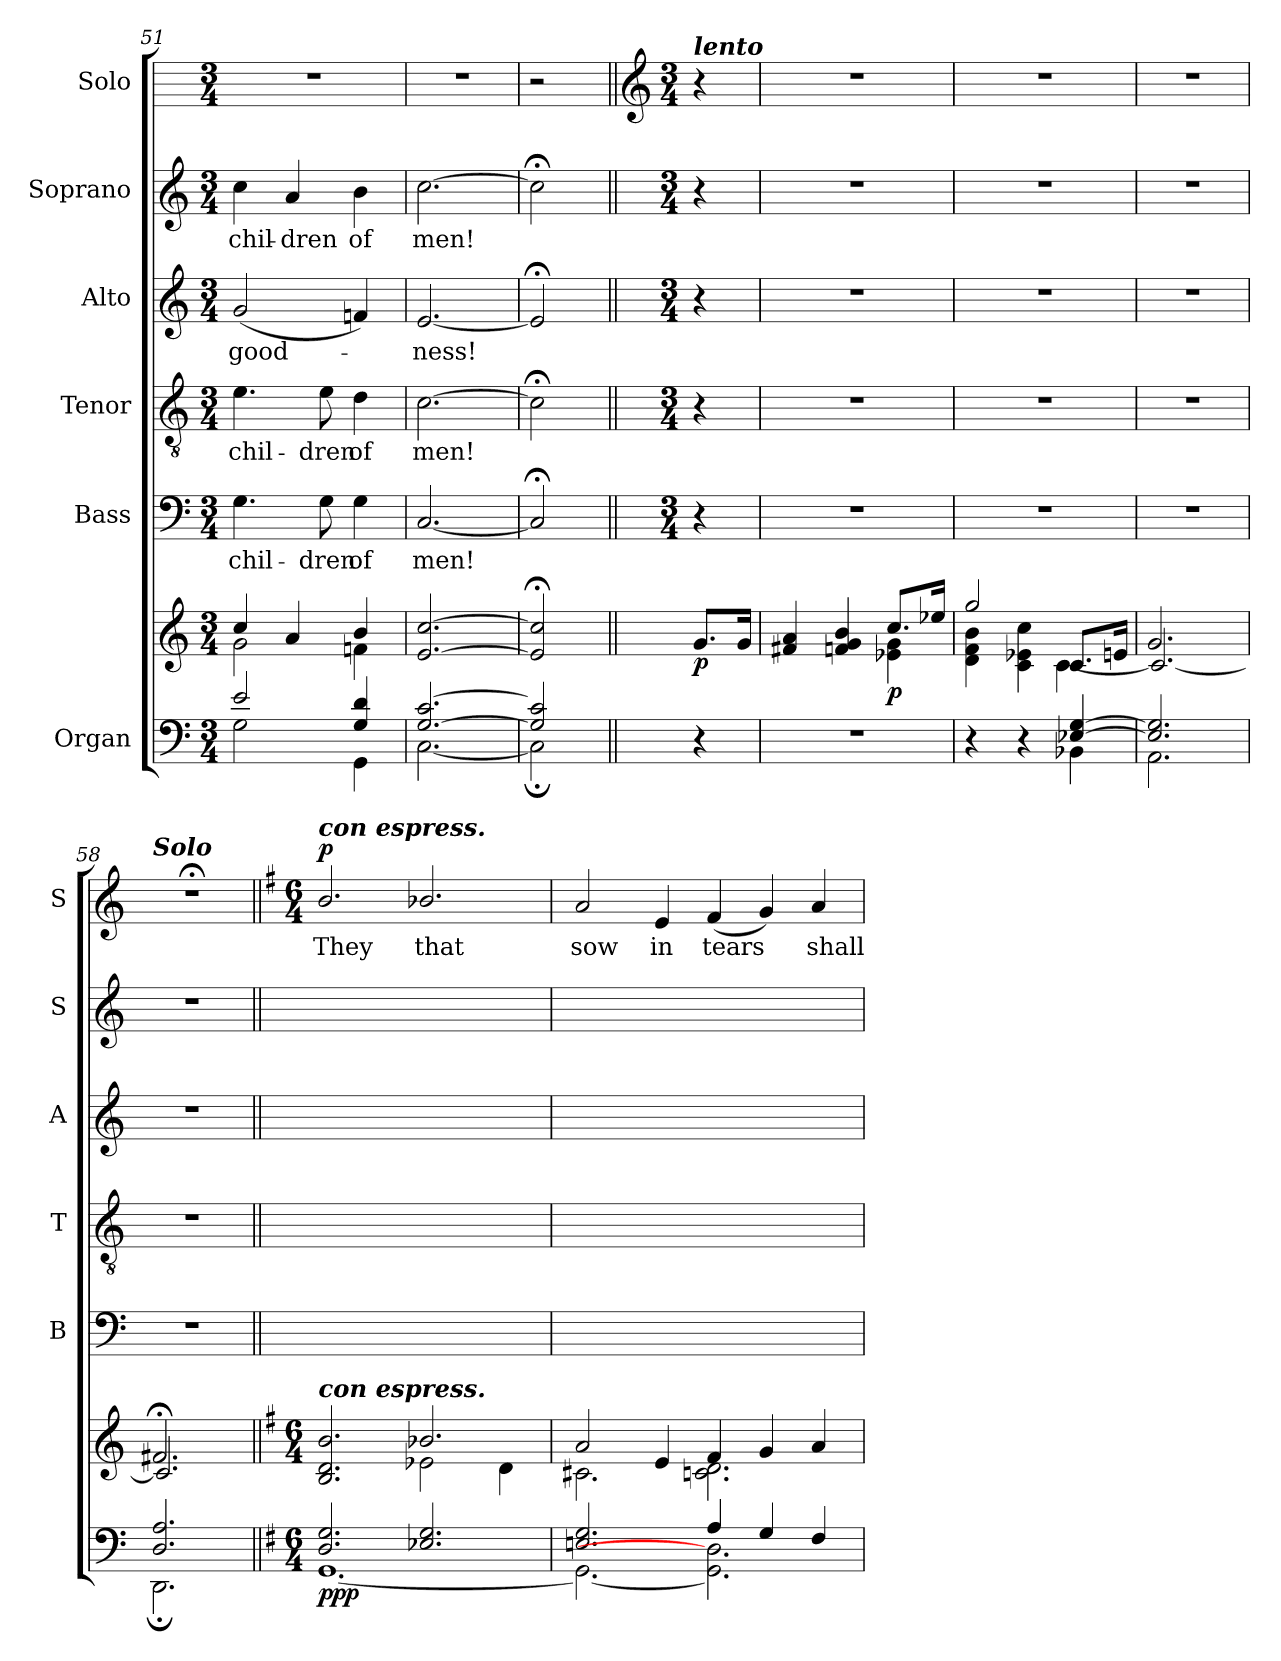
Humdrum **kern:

**kern	**kern	**dynam	**kern	**text	**kern	**text	**kern	**text	**kern	**text	**kern	**text	**dynam
*part6	*part6	*part6	*part5	*part5	*part4	*part4	*part3	*part3	*part2	*part2	*part1	*part1	*part1
*staff7	*staff6	*staff6/7	*staff5	*staff5	*staff4	*staff4	*staff3	*staff3	*staff2	*staff2	*staff1	*staff1	*staff1
*I"Organ	*	*	*I"Bass	*	*I"Tenor	*	*I"Alto	*	*I"Soprano	*	*I"Solo	*	*
*	*	*	*I'B	*	*I'T	*	*I'A	*	*I'S	*	*I'S	*	*
*clefF4	*clefG2	*	*clefF4	*	*clefGv2	*	*clefG2	*	*clefG2	*	*	*	*
*k[]	*k[]	*	*k[]	*	*k[]	*	*k[]	*	*k[]	*	*	*	*
*C:	*C:	*	*C:	*	*C:	*	*C:	*	*C:	*	*	*	*
*M3/4	*M3/4	*	*M3/4	*	*M3/4	*	*M3/4	*	*M3/4	*	*M3/4	*	*
=51	=51	=51	=51	=51	=51	=51	=51	=51	=51	=51	=51	=51	=51
*^	*^	*	*	*	*	*	*	*	*	*	*	*	*
!	!	!	!	!	!	!LO:LY:b	!	!LO:LY:b	!	!LO:LY:b	!	!LO:LY:b	!	!	!
2e/	2G\	4cc/	2g\	.	4.G	chil-	4.e	chil-	(<2g	good-	4cc	chil-	2.r	.	.
!	!	!	!	!	!	!	!	!	!	!	!	!LO:LY:b	!	!	!
.	.	4a/	.	.	.	.	.	.	.	.	4a	-dren	.	.	.
!	!	!	!	!	!	!LO:LY:b	!	!LO:LY:b	!	!	!	!	!	!	!
.	.	.	.	.	8G	-dren	8e	-dren	.	.	.	.	.	.	.
!	!	!	!	!	!	!LO:LY:b	!	!LO:LY:b	!	!	!	!LO:LY:b	!	!	!
4G/ 4d/	4GG\	4b/	4fn\	.	4G	of	4d	of	4fn)	.	4b	of	.	.	.
=52	=52	=52	=52	=52	=52	=52	=52	=52	=52	=52	=52	=52	=52	=52	=52
!	!	!	!	!	!	!LO:LY:b	!	!LO:LY:b	!	!LO:LY:b	!	!LO:LY:b	!	!	!
[2.G/ [2.c/	[2.C\	[2.e/ [2.cc/	2.ryy	.	[2.C	men!	[2.c	men!	[2.e	ness!	[2.cc	men!	2.r	.	.
=53	=53	=53	=53	=53	=53	=53	=53	=53	=53	=53	=53	=53	=53	=53	=53
2G/] 2c/]	2C;\]	2e/];< 2cc/];<	2ryy	.	2C;<]	.	2c;<]	.	2e;<]	.	2cc;<]	.	2r	.	.
!!LO:LB:g=z
=54||	=54||	=54||	=54||	=54||	=54||	=54||	=54||	=54||	=54||	=54||	=54||	=54||	=54||	=54||	=54||
*	*	*	*	*	*	*	*	*	*	*	*	*	*clefG2	*	*
*	*	*	*	*	*	*	*	*	*	*	*	*	*k[]	*	*
*	*	*	*	*	*	*	*	*	*	*	*	*	*C:	*	*
*	*	*	*	*	*M3/4	*	*M3/4	*	*M3/4	*	*M3/4	*	*M3/4	*	*
!	!	!	!	!	!	!	!	!	!	!	!	!	!LO:TX:a:Bi:t=lento	!	!
!	!	!	!	!LO:DY:b	!	!	!	!	!	!	!	!	!	!	!
4r	4ryy	8.g/L	4ryy	p	4r	.	4r	.	4r	.	4r	.	4r	.	.
.	.	16g/J	.	.	.	.	.	.	.	.	.	.	.	.	.
=55	=55	=55	=55	=55	=55	=55	=55	=55	=55	=55	=55	=55	=55	=55	=55
!LO:N:vis=1	!	!	!	!	!	!	!	!	!	!	!	!	!LO:N:vis=1	!	!
2.r	2ryy	4f#X/ 4a/	2ryy	.	2.r	.	2.r	.	2.r	.	2.r	.	2.r	.	.
.	.	4fn/ 4g/ 4b/	.	.	.	.	.	.	.	.	.	.	.	.	.
!	!	!	!	!LO:DY:b	!	!	!	!	!	!	!	!	!	!	!
.	8.ryy	8.cc/L	4e-X\ 4g\	p	.	.	.	.	.	.	.	.	.	.	.
.	16ryy	16ee-X/J	.	.	.	.	.	.	.	.	.	.	.	.	.
=56	=56	=56	=56	=56	=56	=56	=56	=56	=56	=56	=56	=56	=56	=56	=56
!	!	!	!	!	!	!	!	!	!	!	!	!	!LO:N:vis=1	!	!
4r	2ryy	2gg/	4d\ 4f\ 4b\	.	2.r	.	2.r	.	2.r	.	2.r	.	2.r	.	.
4r	.	.	4c\ 4e-X\ 4cc\	.	.	.	.	.	.	.	.	.	.	.	.
[4E-X/ [4G/	4BB-X\	8.c/L	[4c\	.	.	.	.	.	.	.	.	.	.	.	.
.	.	16e/J	.	.	.	.	.	.	.	.	.	.	.	.	.
=57	=57	=57	=57	=57	=57	=57	=57	=57	=57	=57	=57	=57	=57	=57	=57
!	!	!	!	!	!	!	!	!	!	!	!	!	!LO:N:vis=1	!	!
2.E-/] 2.G/]	2.AA\	2.g/	2.c/_	.	2.r	.	2.r	.	2.r	.	2.r	.	2.r	.	.
=58	=58	=58	=58	=58	=58	=58	=58	=58	=58	=58	=58	=58	=58	=58	=58
!	!	!	!	!	!	!	!	!	!	!	!	!	!LO:TX:a:Bi:t=Solo	!	!
!	!	!	!	!	!	!	!	!	!	!	!	!	!LO:N:vis=1	!	!
2.D/ 2.A/	2.DD;\	2.f#X;</	2.c/]	.	2.r	.	2.r	.	2.r	.	2.r	.	2.r;<	.	.
=59||	=59||	=59||	=59||	=59||	=59||	=59||	=59||	=59||	=59||	=59||	=59||	=59||	=59||	=59||	=59||
*k[f#]	*	*k[f#]	*	*	*	*	*	*	*	*	*	*	*k[f#]	*	*
*G:	*	*G:	*	*	*	*	*	*	*	*	*	*	*G:	*	*
*M6/4	*	*M6/4	*	*	*	*	*	*	*	*	*	*	*M6/4	*	*
*	*	*MM126	*	*	*	*	*	*	*	*	*	*	*	*	*
!	!	!	!	!	!	!	!	!	!	!	!	!	!LO:TX:a:Bi:t=con espress.	!	!
!	!	!LO:TX:a:Bi:t=con espress.	!	!	!	!	!	!	!	!	!	!	!	!	!
!	!	!	!	!LO:DY:b=2	!	!	!	!	!	!	!	!	!	!LO:LY:b	!
!	!	!	!	!LO:DY:n=1:b=2	!	!	!	!	!	!	!	!	!	!	!
!	!	!	!	!LO:DY:n=2:b	!	!	!	!	!	!	!	!	!	!	!LO:DY:b
2.D/ 2.G/	[1.GG\	2.B/ 2.d/ 2.b/	2.ryy	p p p	1.r	.	1.r	.	1.r	.	1.r	.	2.b/	They	p
!	!	!	!	!	!	!	!	!	!	!	!	!	!	!LO:LY:b	!
2.E-X/ 2.G/	.	2.b-X/	2e-X\	.	.	.	.	.	.	.	.	.	2.b-X/	that	.
.	.	.	4d\	.	.	.	.	.	.	.	.	.	.	.	.
=60	=60	=60	=60	=60	=60	=60	=60	=60	=60	=60	=60	=60	=60	=60	=60
!	!	!	!	!	!	!	!	!	!	!	!	!	!	!LO:LY:b	!
2.En/ 2.G/	2.GG\_	2a/	2.c#X\	.	1.r	.	1.r	.	1.r	.	1.r	.	2a	sow	.
!	!	!	!	!	!	!	!	!	!	!	!	!	!	!LO:LY:b	!
.	.	4e/	.	.	.	.	.	.	.	.	.	.	4e	in	.
!	!	!	!	!	!	!	!	!	!	!	!	!	!	!LO:LY:b	!
4A/	2.GG\] 2.D\]	4f#/	2.cn\ 2.d\	.	.	.	.	.	.	.	.	.	(<4f#	tears	.
4G/	.	4g/	.	.	.	.	.	.	.	.	.	.	4g)	.	.
!	!	!	!	!	!	!	!	!	!	!	!	!	!	!LO:LY:b	!
4F#/	.	4a/	.	.	.	.	.	.	.	.	.	.	4a	shall	.
*v	*v	*	*	*	*	*	*	*	*	*	*	*	*	*	*
*	*v	*v	*	*	*	*	*	*	*	*	*	*	*	*
=	=	=	=	=	=	=	=	=	=	=	=	=	=
*-	*-	*-	*-	*-	*-	*-	*-	*-	*-	*-	*-	*-	*-
